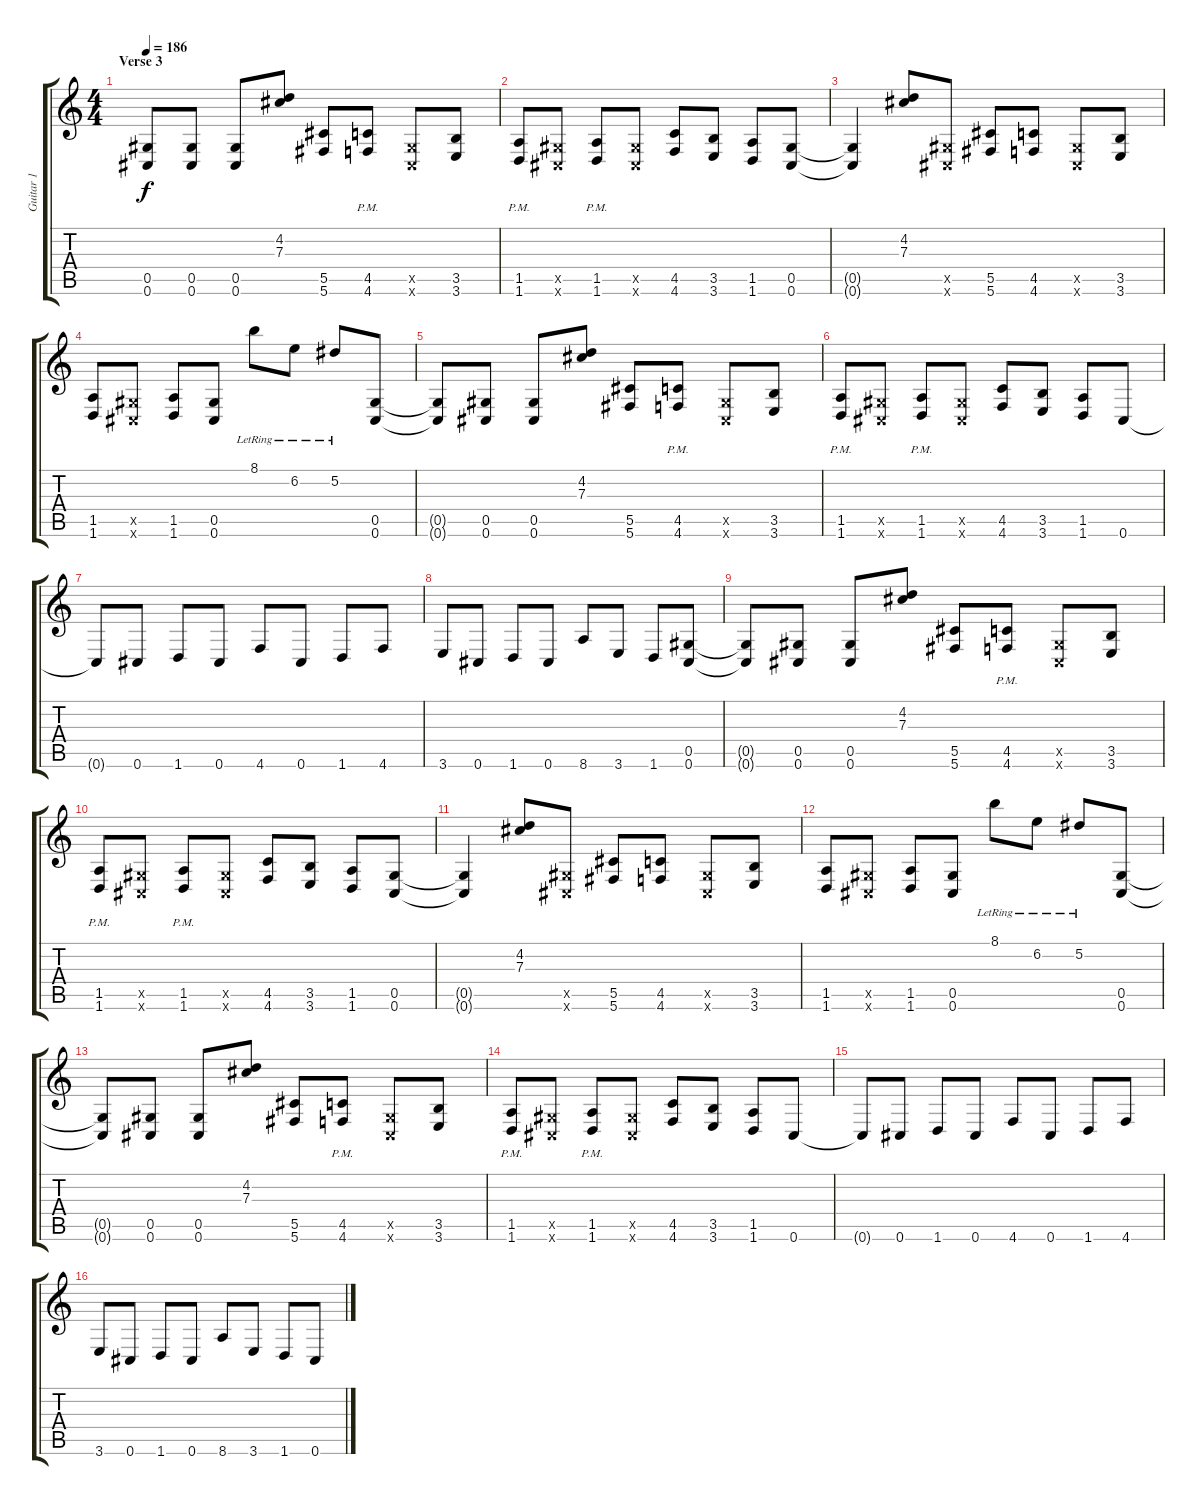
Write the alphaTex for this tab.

\track ("Guitar 1" "Guitar 1") {instrument distortionguitar}
\staff {score tabs}
\tuning (Eb4 Bb3 Gb3 Db3 Ab2 Db2) {hide}
\ts (4 4)
\section ("" "Verse 3")
\tempo 186
\clef g2
\ks c
(0.5 0.6).8{dy f} (0.5 0.6).8 (0.5 0.6).8 (4.2 7.3).8 (5.5 5.6).8 (4.5 4.6{pm}).8 (0.5{x} 0.6{x}).8 (3.5 3.6).8 |
(1.5 1.6{pm}).8 (0.5{x} 0.6{x}).8 (1.5 1.6{pm}).8 (0.5{x} 0.6{x}).8 (4.5 4.6).8 (3.5 3.6).8 (1.5 1.6).8 (0.5 0.6).8 |
(0.5{t} 0.6{t}).4 (4.2 7.3).8 (0.5{x} 0.6{x}).8 (5.5 5.6).8 (4.5 4.6).8 (0.5{x} 0.6{x}).8 (3.5 3.6).8 |
(1.5 1.6).8 (0.5{x} 0.6{x}).8 (1.5 1.6).8 (0.5 0.6).8 8.1{lr}.8 6.2{lr}.8 5.2{lr}.8 (0.5 0.6).8 |
(0.5{t} 0.6{t}).8 (0.5 0.6).8 (0.5 0.6).8 (4.2 7.3).8 (5.5 5.6).8 (4.5 4.6{pm}).8 (0.5{x} 0.6{x}).8 (3.5 3.6).8 |
(1.5 1.6{pm}).8 (0.5{x} 0.6{x}).8 (1.5 1.6{pm}).8 (0.5{x} 0.6{x}).8 (4.5 4.6).8 (3.5 3.6).8 (1.5 1.6).8 0.6.8 |
0.6{t}.8 0.6.8 1.6.8 0.6.8 4.6.8 0.6.8 1.6.8 4.6.8 |
3.6.8 0.6.8 1.6.8 0.6.8 8.6.8 3.6.8 1.6.8 (0.5 0.6).8 |
(0.5{t} 0.6{t}).8 (0.5 0.6).8 (0.5 0.6).8 (4.2 7.3).8 (5.5 5.6).8 (4.5 4.6{pm}).8 (0.5{x} 0.6{x}).8 (3.5 3.6).8 |
(1.5 1.6{pm}).8 (0.5{x} 0.6{x}).8 (1.5 1.6{pm}).8 (0.5{x} 0.6{x}).8 (4.5 4.6).8 (3.5 3.6).8 (1.5 1.6).8 (0.5 0.6).8 |
(0.5{t} 0.6{t}).4 (4.2 7.3).8 (0.5{x} 0.6{x}).8 (5.5 5.6).8 (4.5 4.6).8 (0.5{x} 0.6{x}).8 (3.5 3.6).8 |
(1.5 1.6).8 (0.5{x} 0.6{x}).8 (1.5 1.6).8 (0.5 0.6).8 8.1{lr}.8 6.2{lr}.8 5.2{lr}.8 (0.5 0.6).8 |
(0.5{t} 0.6{t}).8 (0.5 0.6).8 (0.5 0.6).8 (4.2 7.3).8 (5.5 5.6).8 (4.5 4.6{pm}).8 (0.5{x} 0.6{x}).8 (3.5 3.6).8 |
(1.5 1.6{pm}).8 (0.5{x} 0.6{x}).8 (1.5 1.6{pm}).8 (0.5{x} 0.6{x}).8 (4.5 4.6).8 (3.5 3.6).8 (1.5 1.6).8 0.6.8 |
0.6{t}.8 0.6.8 1.6.8 0.6.8 4.6.8 0.6.8 1.6.8 4.6.8 |
3.6.8 0.6.8 1.6.8 0.6.8 8.6.8 3.6.8 1.6.8 0.6.8
